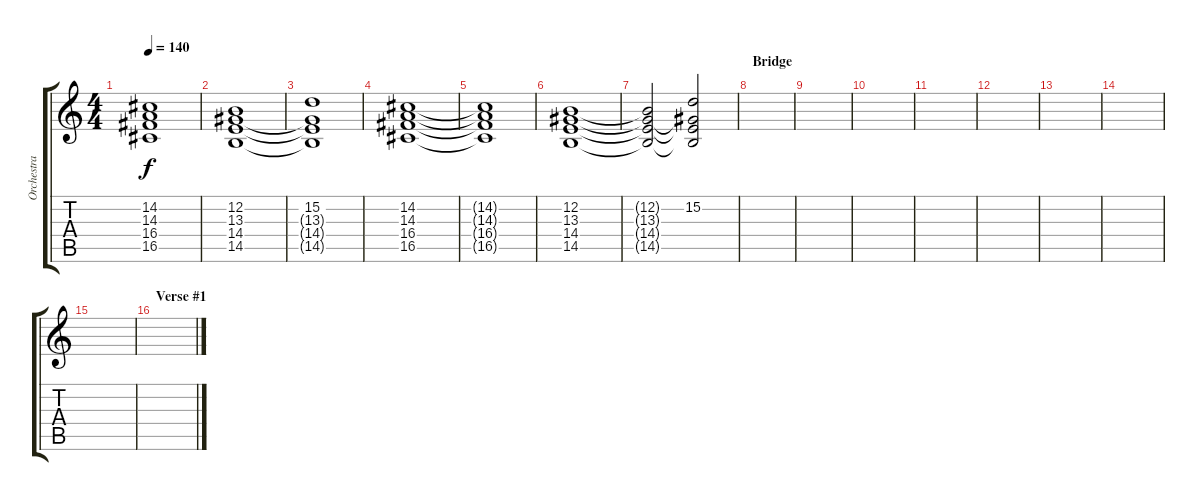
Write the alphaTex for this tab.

\track ("Orchestra - Choirs" "Orchestra ") {instrument choiraahs}
\staff {score tabs}
\tuning (E4 B3 G3 D3 A2 E2) {hide}
\ts (4 4)
\tempo 140
\clef g2
\ks c
(14.2{t} 14.3{t} 16.4{t} 16.5{t}).1{dy f} |
(12.2 13.3 14.4 14.5).1 |
(15.2 13.3{t} 14.4{t} 14.5{t}).1 |
(14.2 14.3 16.4 16.5).1 |
(14.2{t} 14.3{t} 16.4{t} 16.5{t}).1 |
(12.2 13.3 14.4 14.5).1 |
(12.2{t} 13.3{t} 14.4{t} 14.5{t}).2 (15.2 13.3{t} 14.4{t} 14.5{t}).2 |
\section ("" "Bridge")
|
|
|
|
|
|
|
|
\section ("" "Verse #1")
